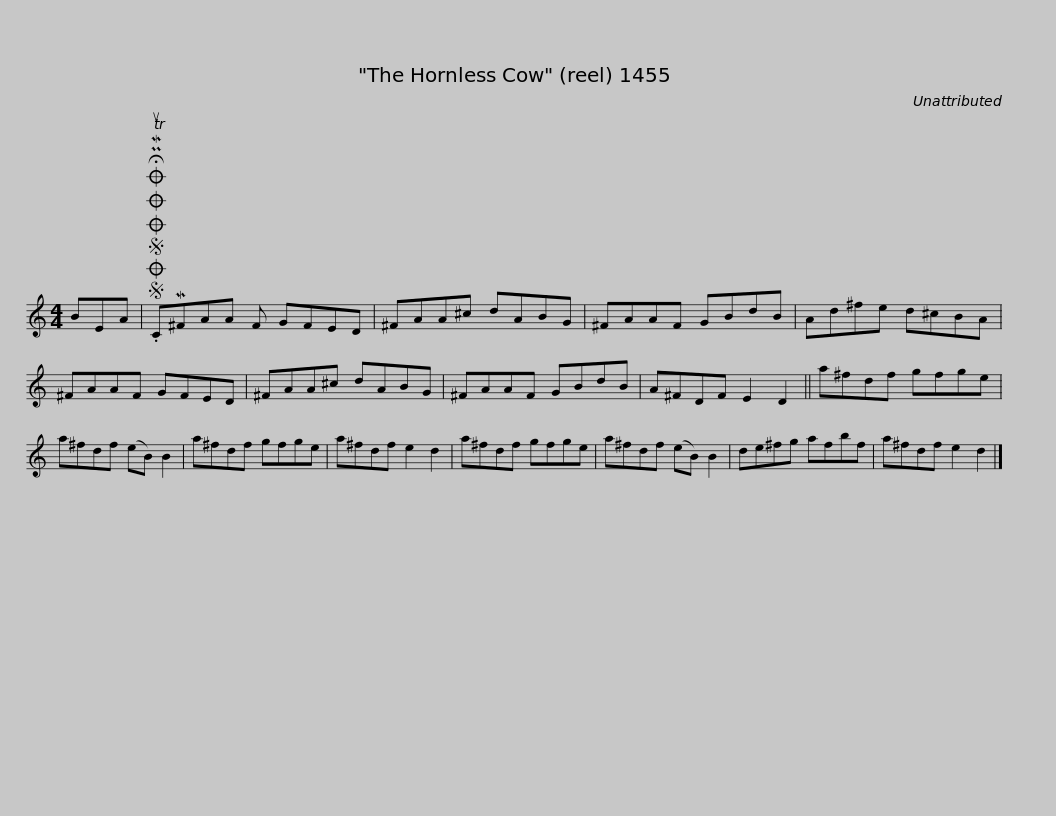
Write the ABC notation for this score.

X:1
L:1/8
M:4/4
I:linebreak $
K:C
V:1 treble
V:1
 BEA |SOSOOO .!fermata!PMTuCM^FAA F GFED | ^FAA^c dABG | ^FAAF GBdB | Ad^fe d^cBA | %5
 ^FAAF GFED |$ ^FAA^c dABG | ^FAAF GBdB | A^FDF E2 D2 || a^fdf gfge | %10
 a^fdf (eB) B2 | a^fdf gfge |$ a^fdf e2 d2 | a^fdf gfge | a^fdf (eB) B2 | %15
 de^fg afbf | a^fdf e2 d2 |] %17
